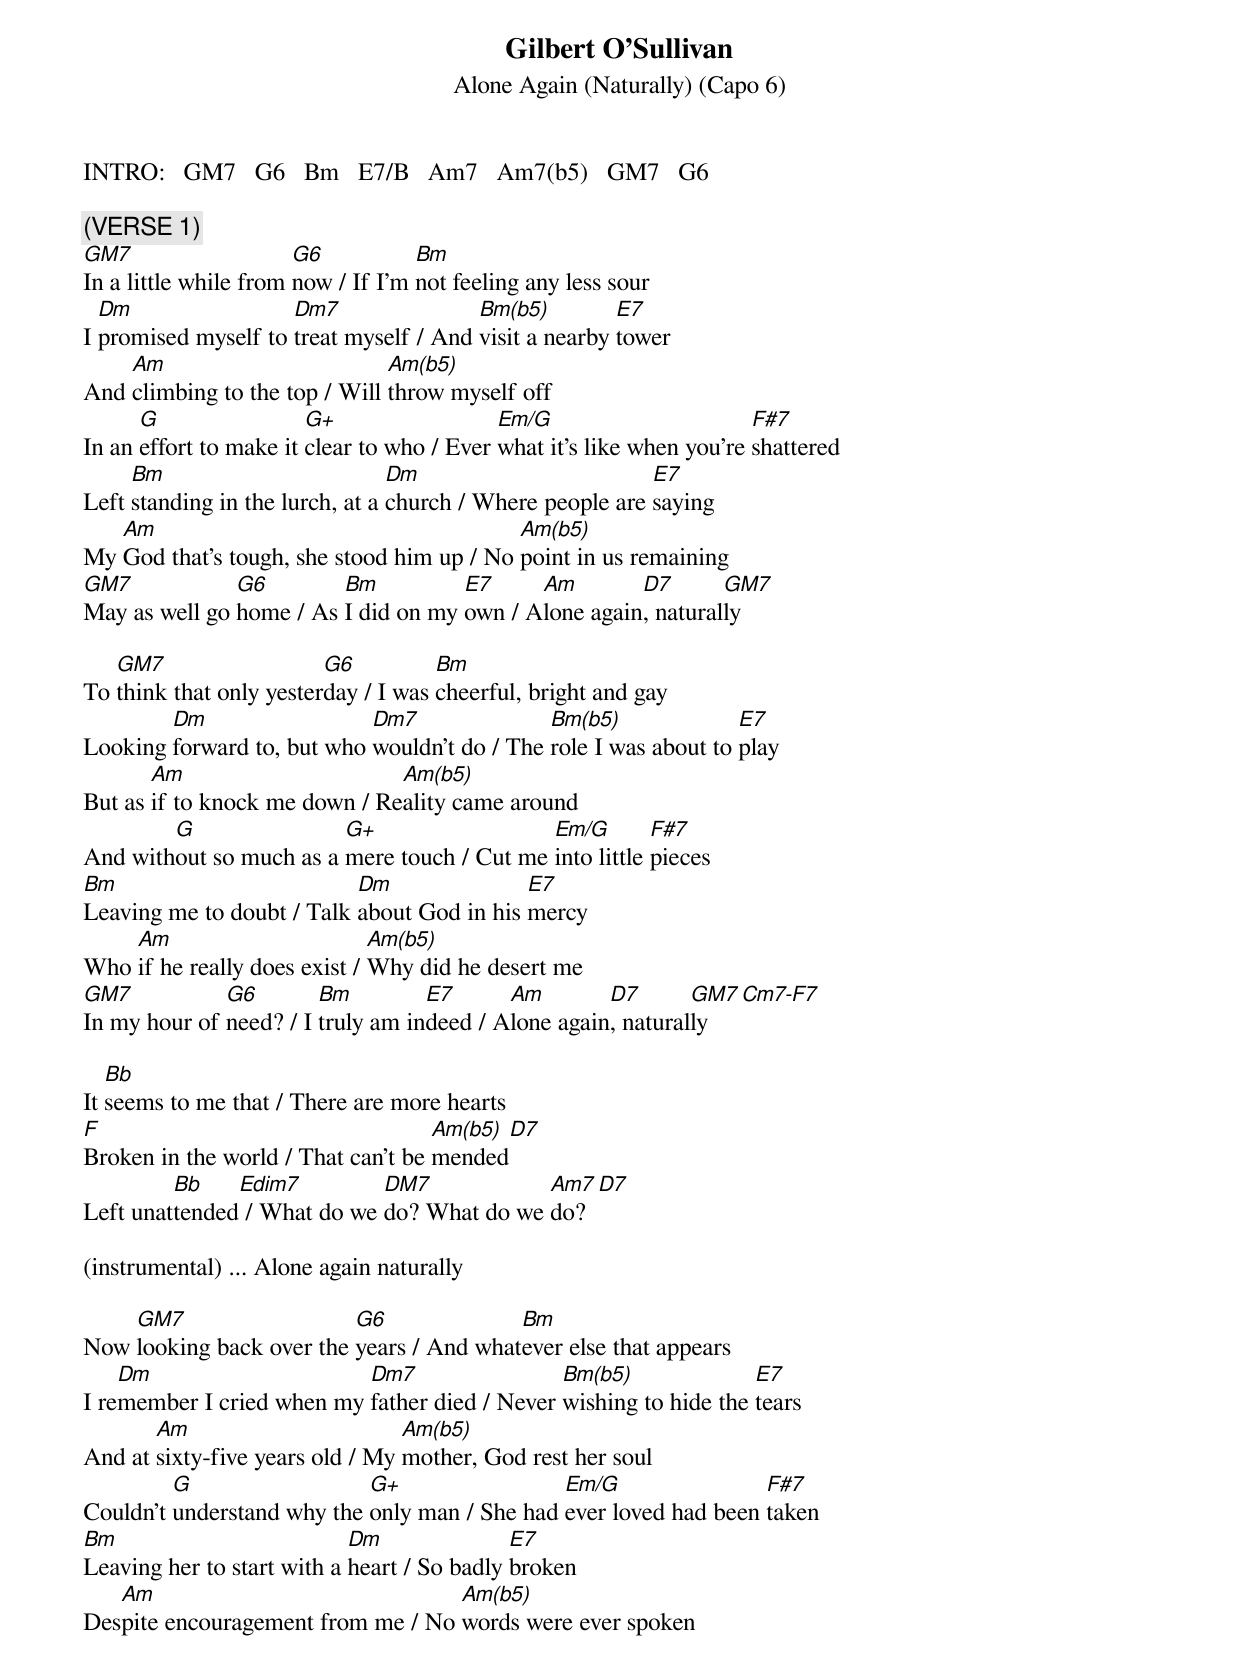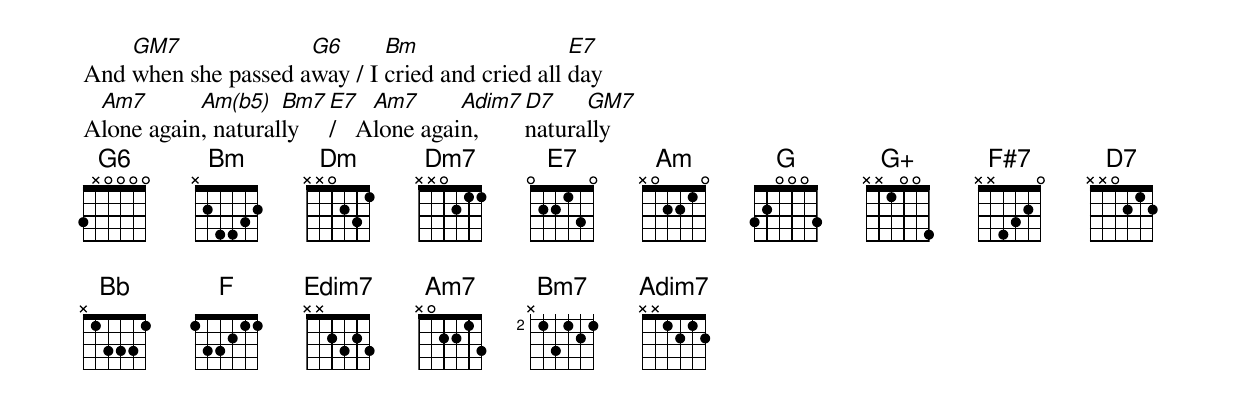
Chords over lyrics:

Gilbert O'Sullivan
Alone Again (Naturally) (Capo 6)

INTRO:   GM7   G6   Bm   E7/B   Am7   Am7(b5)   GM7   G6

(VERSE 1)
GM7                    G6           Bm
In a little while from now / If I'm not feeling any less sour
  Dm                 Dm7                Bm(b5)         E7
I promised myself to treat myself / And visit a nearby tower
    Am                         Am(b5)
And climbing to the top / Will throw myself off
      G                 G+                  Em/G                       F#7
In an effort to make it clear to who / Ever what it's like when you're shattered
     Bm                          Dm                        E7
Left standing in the lurch, at a church / Where people are saying
   Am                                      Am(b5)
My God that's tough, she stood him up / No point in us remaining
GM7            G6        Bm          E7     Am        D7       GM7
May as well go home / As I did on my own / Alone again, naturally

   GM7                   G6          Bm
To think that only yesterday / I was cheerful, bright and gay
        Dm                  Dm7               Bm(b5)              E7
Looking forward to, but who wouldn't do / The role I was about to play
       Am                      Am(b5)
But as if to knock me down / Reality came around
        G                G+                  Em/G        F#7
And without so much as a mere touch / Cut me into little pieces
Bm                         Dm               E7
Leaving me to doubt / Talk about God in his mercy
    Am                        Am(b5)
Who if he really does exist / Why did he desert me
GM7           G6        Bm         E7      Am        D7       GM7   Cm7-F7
In my hour of need? / I truly am indeed / Alone again, naturally

   Bb
It seems to me that / There are more hearts
F                                   Am(b5)    D7
Broken in the world / That can't be mended
         Bb    Em7(b5)       DM7            Am7    D7
Left unattended / What do we do? What do we do?

(instrumental) ... Alone again naturally

    GM7                   G6              Bm
Now looking back over the years / And whatever else that appears
    Dm                     Dm7                 Bm(b5)              E7
I remember I cried when my father died / Never wishing to hide the tears
       Am                        Am(b5)
And at sixty-five years old / My mother, God rest her soul
         G                  G+                 Em/G                F#7
Couldn't understand why the only man / She had ever loved had been taken
Bm                          Dm               E7
Leaving her to start with a heart / So badly broken
   Am                              Am(b5)
Despite encouragement from me / No words were ever spoken
    GM7              G6      Bm                  E7
And when she passed away / I cried and cried all day
 Am7       Am(b5)   Bm7  E7   Am7      Am7(b5)  D7    GM7
Alone again, naturally   /   Alone again,       naturally
